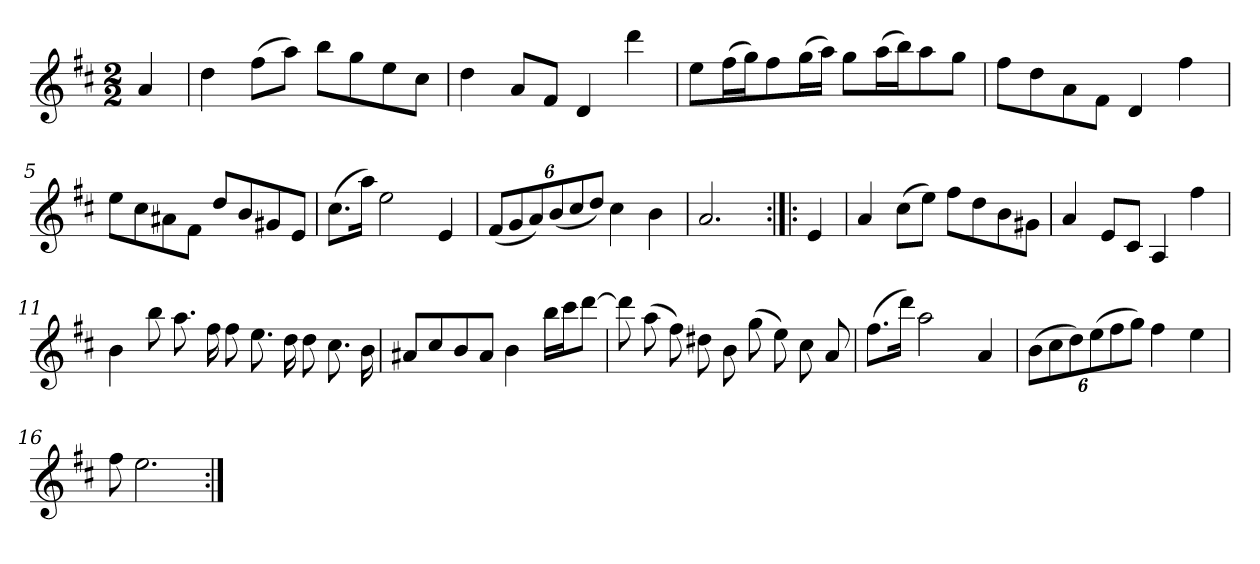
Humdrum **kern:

**kern
*part1
*staff1
*clefG2
*k[f#c#]
*D:
*M2/2
*MM120
=
4a
=1
4dd
(8ff#\L
8aa\J)
8bb\L
8gg\
8ee\
8cc#\J
=2
4dd
8a/L
8f#/J
4d
4ddd
=3
8ee\L
(16ff#\L
16gg\J)
8ff#\
(16gg\L
16aa\JJ)
8gg\L
(16aa\L
16bb\J)
8aa\
8gg\J
=4
8ff#\L
8dd\
8a\
8f#\J
4d
4ff#
=5
8ee\L
8cc#\
8a#X\
8f#\J
8dd/L
8b/
8g#X/
8e/J
=6
(8.cc#\L
16aa\Jk)
2ee
4e
=7
(12f#/L
12g/
12a/)
(12b/
12cc#/
12dd/J)
4cc#
4b
=8
2.a
=:|!|:
4e
=9
4a
(8cc#\L
8ee\J)
8ff#\L
8dd\
8b\
8g#X\J
=10
4a
8e/L
8c#/J
4A
4ff#
=11
4b
8bb
8.aa
16ff#
8ff#
8.ee
16dd
8dd
8.cc#
16b
=12
8a#X/L
8cc#/
8b/
8a#/J
4b
16bb\LL
16ccc#\J
[8ddd\J
=13
8ddd]
(8aa
8ff#)
8dd#X
8b
(8gg
8ee)
8cc#
8a
=14
(8.ff#\L
16ddd\Jk)
2aa
4a
=15
(12b\L
12cc#\
12dd\)
(12ee\
12ff#\
12gg\J)
4ff#
4ee
=16
8ff#
2.ee
=:|!
*-
